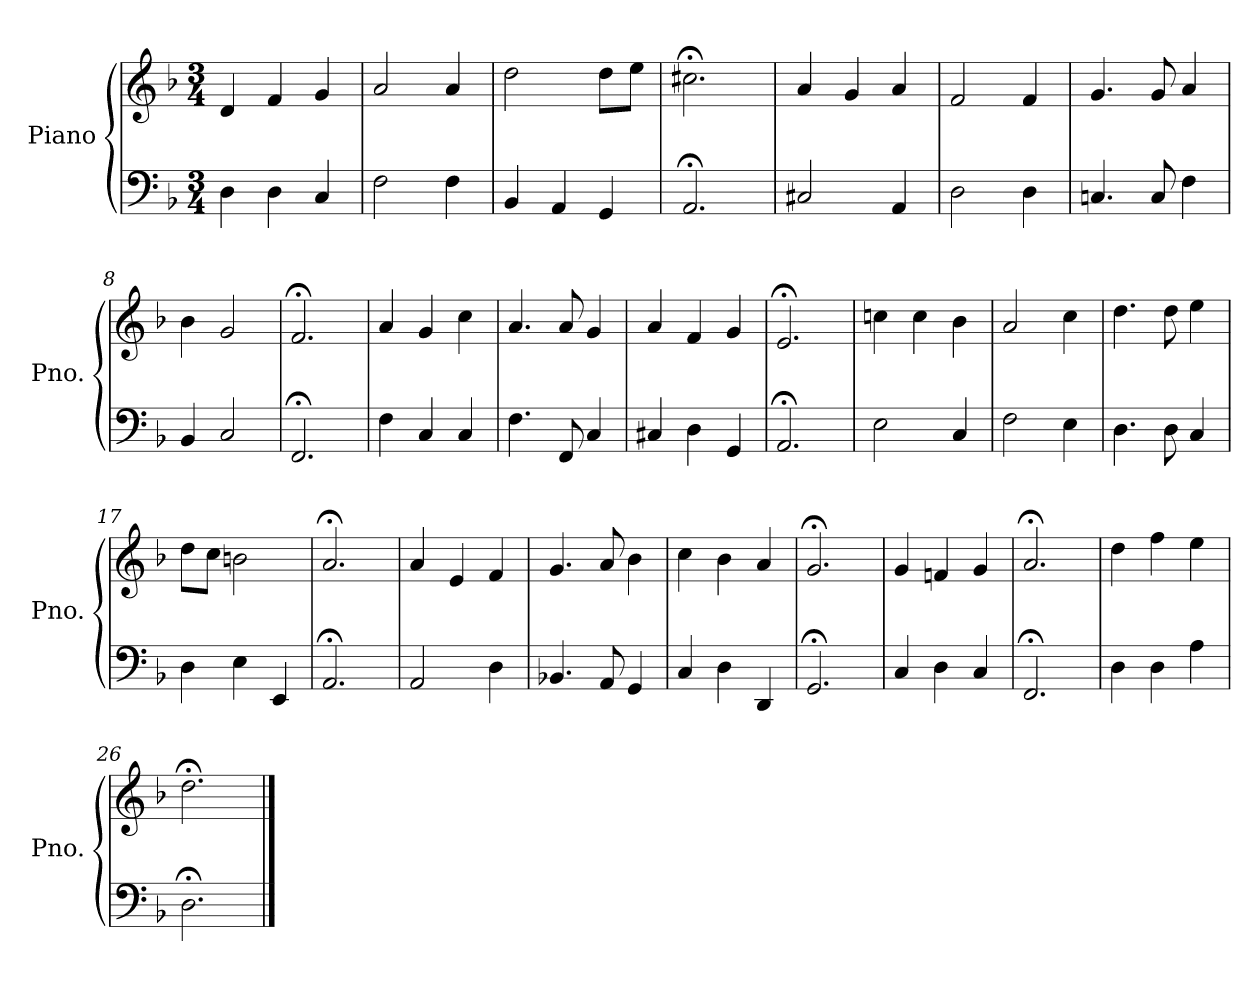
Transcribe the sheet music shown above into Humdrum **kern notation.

**kern	**kern
*part1	*part1
*staff2	*staff1
*I"Piano	*
*I'Pno.	*
*clefF4	*clefG2
*k[b-]	*k[b-]
*M3/4	*M3/4
=1	=1
4D\	4d/
4D\	4f/
4C/	4g/
=2	=2
2F\	2a/
4F\	4a/
=3	=3
4BB-/	2dd\
4AA/	.
4GG/	8dd\L
.	8ee\J
=4	=4
2.AA;</	2.cc#X;<\
=5	=5
2C#X/	4a/
.	4g/
4AA/	4a/
=6	=6
2D\	2f/
4D\	4f/
=7	=7
4.Cn/	4.g/
8C/	8g/
4F\	4a/
=8	=8
4BB-/	4b-\
2C/	2g/
=9	=9
2.FF;</	2.f;</
=10	=10
4F\	4a/
4C/	4g/
4C/	4cc\
!!LO:LB:g=z
=11	=11
4.F\	4.a/
8FF/	8a/
4C/	4g/
=12	=12
4C#X/	4a/
4D\	4f/
4GG/	4g/
=13	=13
2.AA;</	2.e;</
=14	=14
2E\	4ccn\
.	4cc\
4C/	4b-\
=15	=15
2F\	2a/
4E\	4cc\
=16	=16
4.D\	4.dd\
8D\	8dd\
4C/	4ee\
=17	=17
4D\	8dd\L
.	8cc\J
4E\	2bn\
4EE/	.
=18	=18
2.AA;</	2.a;</
=19	=19
2AA/	4a/
.	4e/
4D\	4f/
=20	=20
4.BB-X/	4.g/
8AA/	8a/
4GG/	4b-\
!!LO:LB:g=z
=21	=21
4C/	4cc\
4D\	4b-\
4DD/	4a/
=22	=22
2.GG;</	2.g;</
=23	=23
4C/	4g/
4D\	4fn/
4C/	4g/
=24	=24
2.FF;</	2.a;</
=25	=25
4D\	4dd\
4D\	4ff\
4A\	4ee\
=26	=26
2.D;<\	2.dd;<\
==	==
*-	*-
